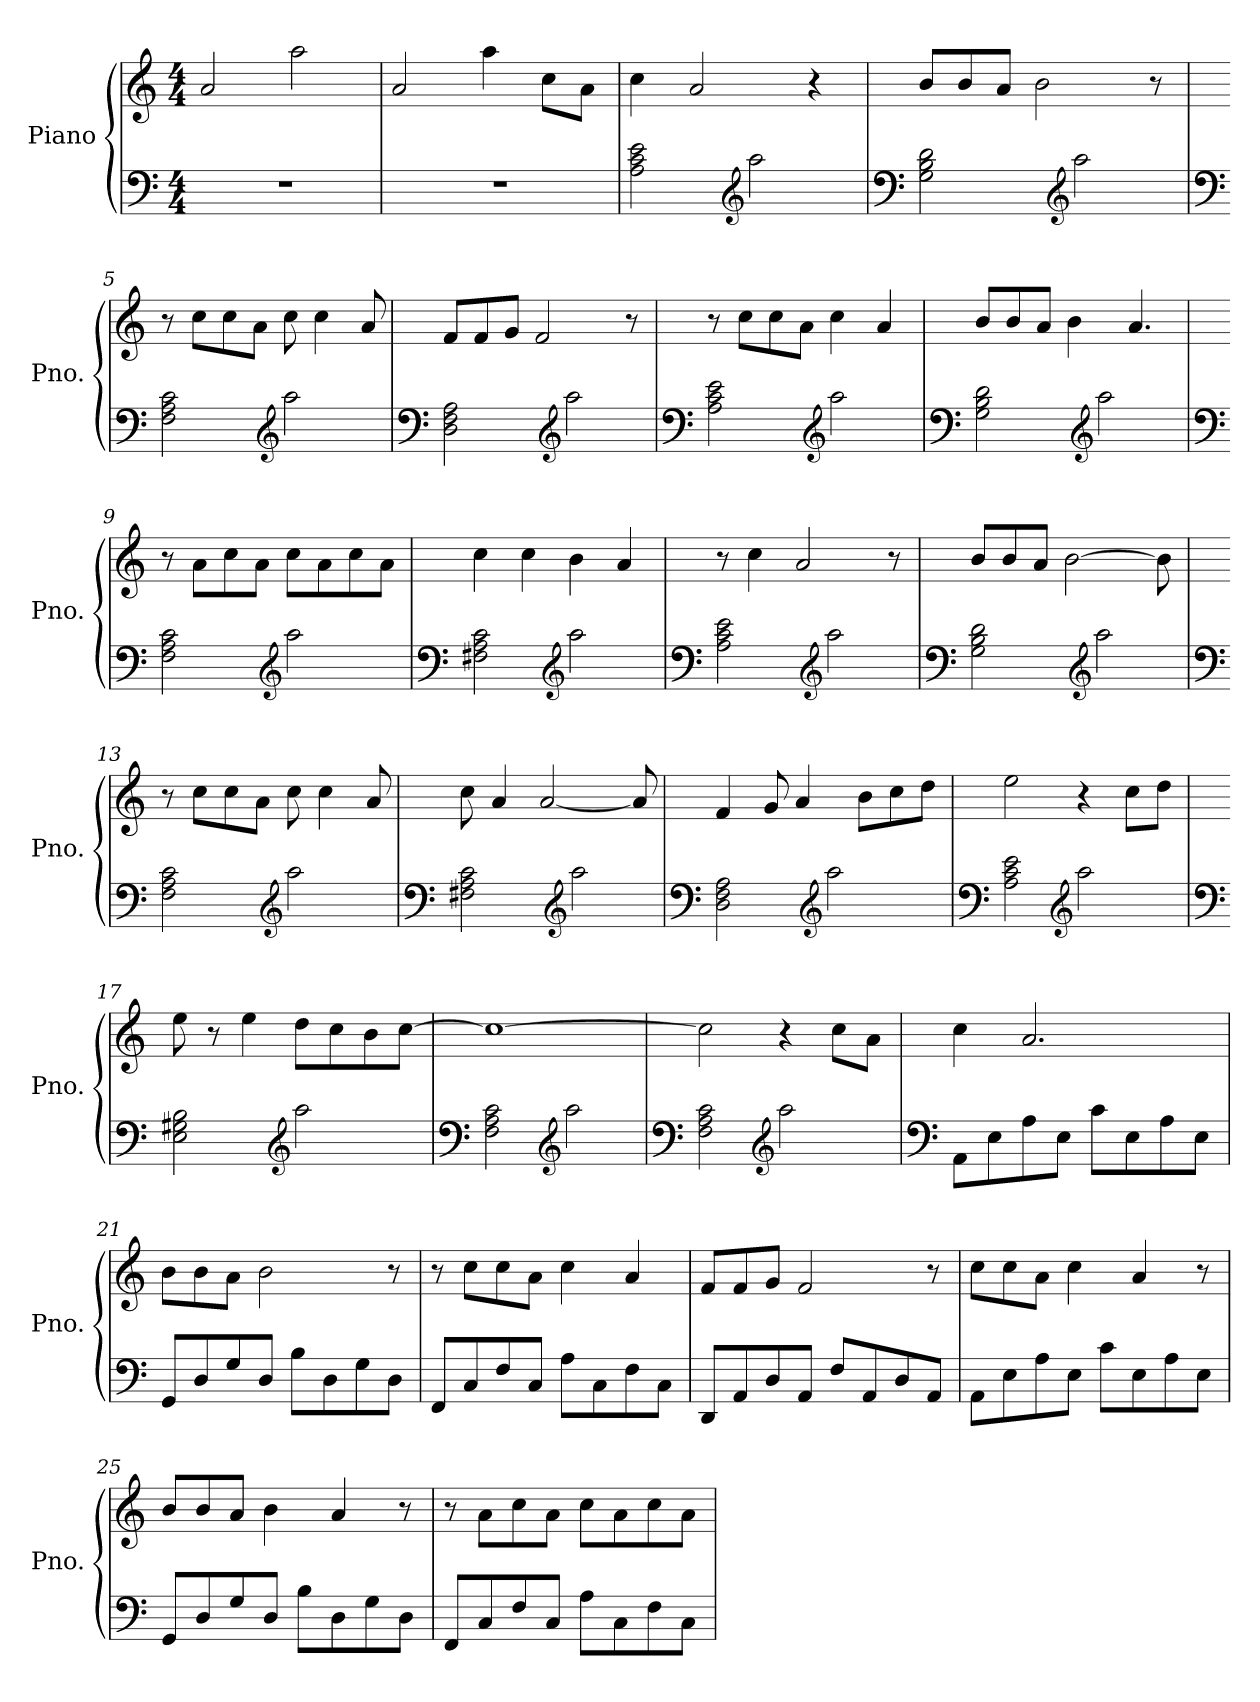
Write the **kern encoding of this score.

**kern	**kern
*part1	*part1
*staff2	*staff1
*I"Piano	*
*I'Pno.	*
*clefF4	*clefG2
*k[]	*k[]
*M4/4	*M4/4
*MM100	*MM100
=1	=1
1r	2a/
.	2aa\
=2	=2
1r	2a/
.	4aa\
.	8cc\L
.	8a\J
=3	=3
2A\ 2c\ 2e\	4cc\
.	2a/
*clefG2	*
2aa\	.
.	4r
=4	=4
*clefF4	*
2G\ 2B\ 2d\	8b/L
.	8b/
.	8a/J
.	2b\
*clefG2	*
2aa\	.
.	8r
=5	=5
*clefF4	*
2F\ 2A\ 2c\	8r
.	8cc\L
.	8cc\
.	8a\J
*clefG2	*
2aa\	8cc\
.	4cc\
.	8a/
=6	=6
*clefF4	*
2D\ 2F\ 2A\	8f/L
.	8f/
.	8g/J
.	2f/
*clefG2	*
2aa\	.
.	8r
=7	=7
*clefF4	*
2A\ 2c\ 2e\	8r
.	8cc\L
*clefG2	*
.	8cc\
.	8a\J
2aa\	4cc\
.	4a/
=8	=8
*clefF4	*
2G\ 2B\ 2d\	8b/L
.	8b/
*clefG2	*
.	8a/J
.	4b\
2aa\	.
.	4.a/
=9	=9
*clefF4	*
2F\ 2A\ 2c\	8r
.	8a\L
.	8cc\
.	8a\J
*clefG2	*
2aa\	8cc\L
.	8a\
.	8cc\
.	8a\J
=10	=10
*clefF4	*
2F#X\ 2A\ 2c\	4cc\
.	4cc\
*clefG2	*
2aa\	4b\
.	4a/
=11	=11
*clefF4	*
2A\ 2c\ 2e\	8r
.	4cc\
.	2a/
*clefG2	*
2aa\	.
.	8r
=12	=12
*clefF4	*
2G\ 2B\ 2d\	8b/L
.	8b/
.	8a/J
.	[2b\
*clefG2	*
2aa\	.
.	8b\]
=13	=13
*clefF4	*
2F\ 2A\ 2c\	8r
.	8cc\L
.	8cc\
.	8a\J
*clefG2	*
2aa\	8cc\
.	4cc\
.	8a/
=14	=14
*clefF4	*
2F#X\ 2A\ 2c\	8cc\
.	4a/
.	[2a/
*clefG2	*
2aa\	.
.	8a/]
=15	=15
*clefF4	*
2D\ 2F\ 2A\	4f/
.	8g/
.	4a/
*clefG2	*
2aa\	.
.	8b\L
.	8cc\
.	8dd\J
=16	=16
*clefF4	*
2A\ 2c\ 2e\	2ee\
*clefG2	*
2aa\	4r
.	8cc\L
.	8dd\J
=17	=17
*clefF4	*
2E\ 2G#X\ 2B\	8ee\
.	8r
.	4ee\
*clefG2	*
2aa\	8dd\L
.	8cc\
.	8b\
.	[8cc\J
=18	=18
*clefF4	*
2F\ 2A\ 2c\	1cc_
*clefG2	*
2aa\	.
=19	=19
*clefF4	*
2F\ 2A\ 2c\	2cc\]
*clefG2	*
2aa\	4r
.	8cc\L
.	8a\J
=20	=20
*clefF4	*
8AA\L	4cc\
8E\	.
8A\	2.a/
8E\J	.
8c\L	.
8E\	.
8A\	.
8E\J	.
=21	=21
8GG/L	8b\L
8D/	8b\
8G/	8a\J
8D/J	2b\
8B\L	.
8D\	.
8G\	.
8D\J	8r
=22	=22
8FF/L	8r
8C/	8cc\L
8F/	8cc\
8C/J	8a\J
8A\L	4cc\
8C\	.
8F\	4a/
8C\J	.
=23	=23
8DD/L	8f/L
8AA/	8f/
8D/	8g/J
8AA/J	2f/
8F/L	.
8AA/	.
8D/	.
8AA/J	8r
=24	=24
8AA\L	8cc\L
8E\	8cc\
8A\	8a\J
8E\J	4cc\
8c\L	.
8E\	4a/
8A\	.
8E\J	8r
=25	=25
8GG/L	8b/L
8D/	8b/
8G/	8a/J
8D/J	4b\
8B\L	.
8D\	4a/
8G\	.
8D\J	8r
=26	=26
8FF/L	8r
8C/	8a\L
8F/	8cc\
8C/J	8a\J
8A\L	8cc\L
8C\	8a\
8F\	8cc\
8C\J	8a\J
=	=
*-	*-
